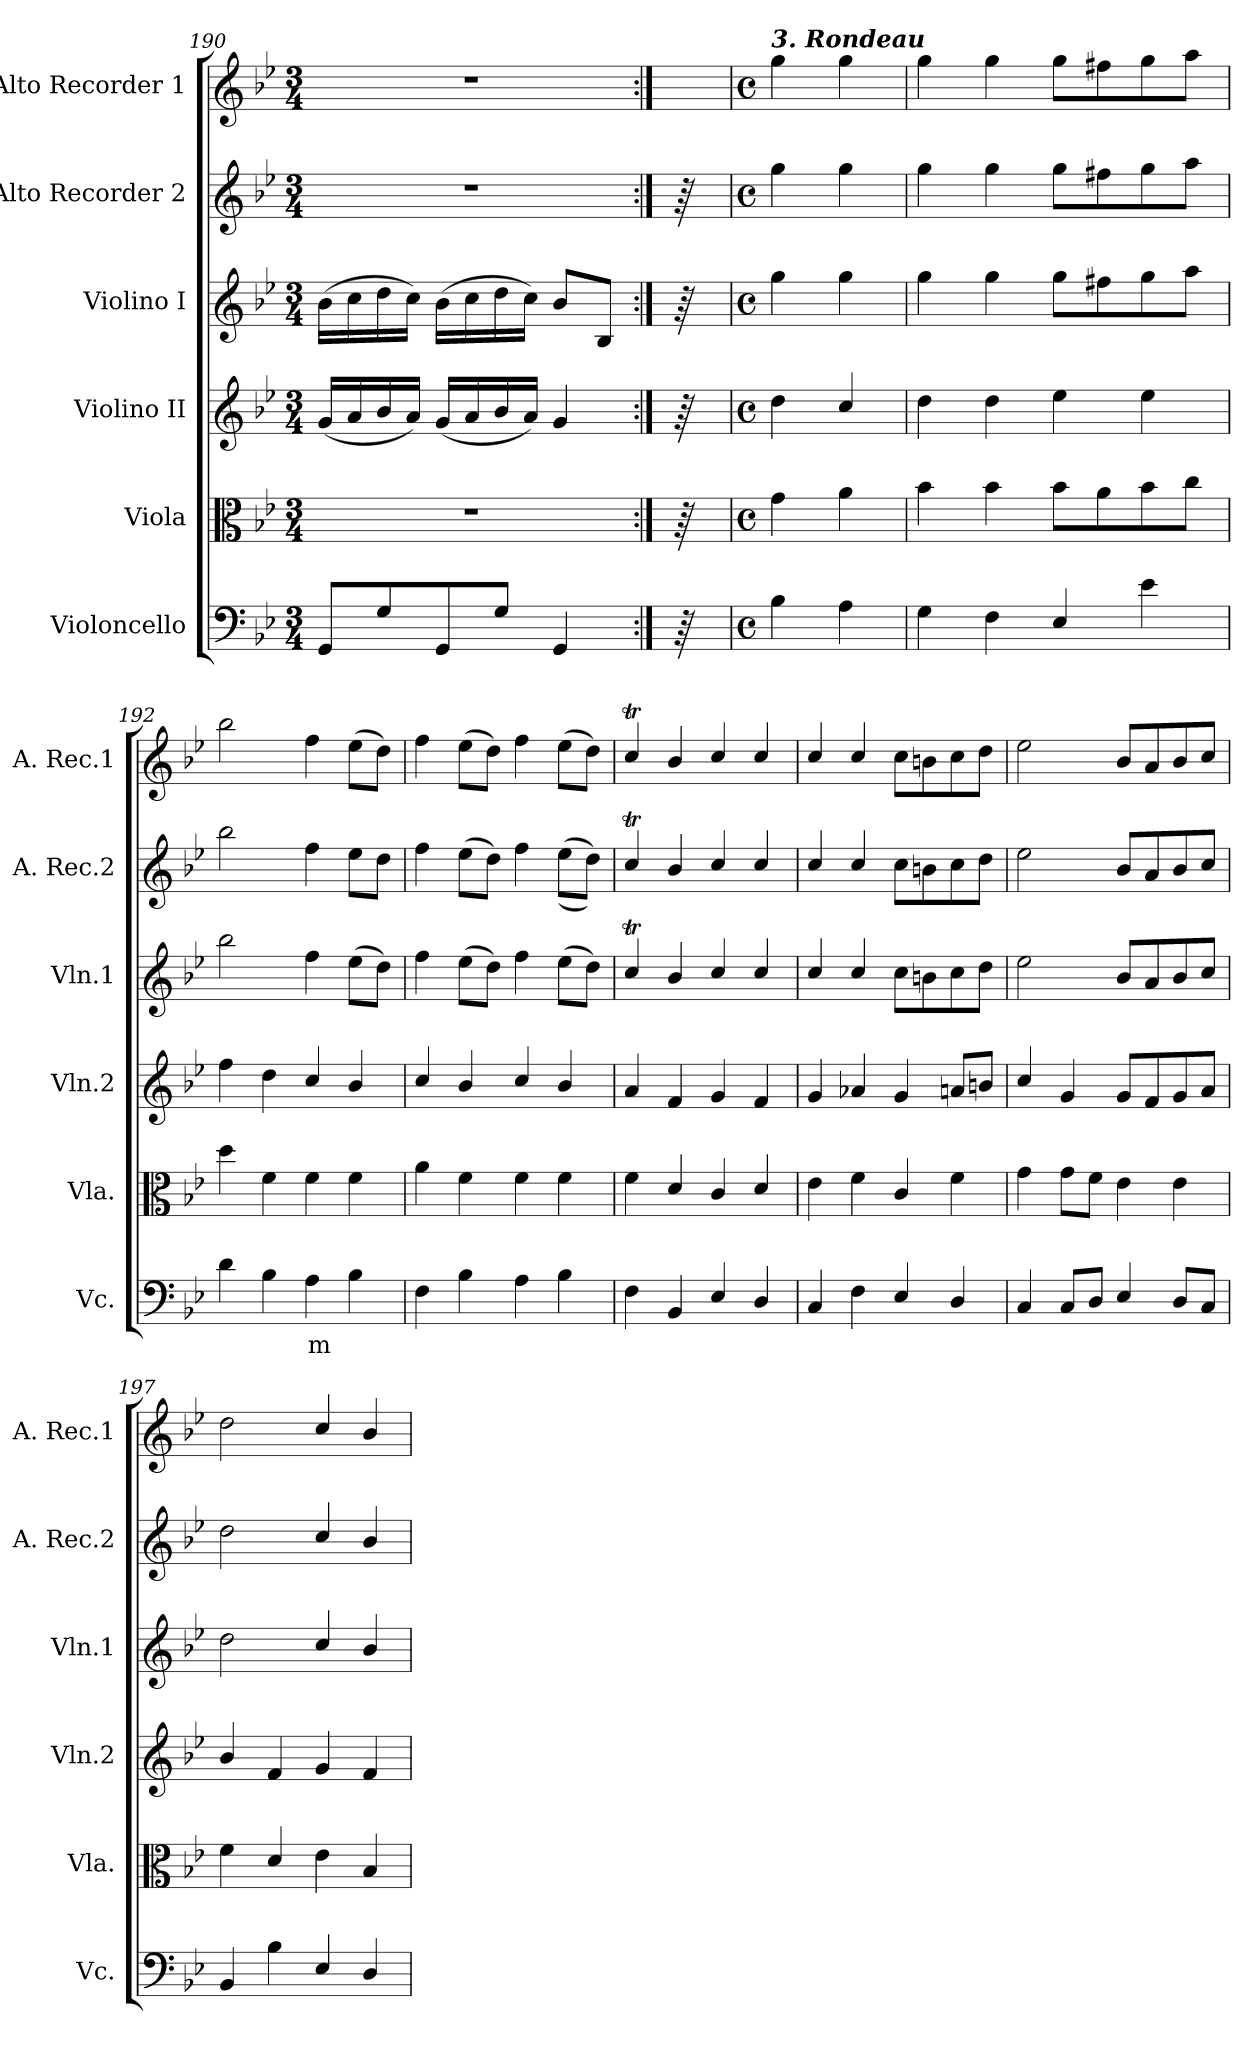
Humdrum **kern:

**kern	**text	**kern	**kern	**kern	**kern	**kern
*part6	*part6	*part5	*part4	*part3	*part2	*part1
*staff6	*staff6	*staff5	*staff4	*staff3	*staff2	*staff1
*I"Violoncello	*	*I"Viola	*I"Violino II	*I"Violino I	*I"Alto Recorder 2	*I"Alto Recorder 1
*I'Vc.	*	*I'Vla.	*I'Vln.2	*I'Vln.1	*I'A. Rec.2	*I'A. Rec.1
*clefF4	*	*clefC3	*clefG2	*clefG2	*clefG2	*clefG2
*k[b-e-]	*	*k[b-e-]	*k[b-e-]	*k[b-e-]	*k[b-e-]	*k[b-e-]
*M3/4	*	*M3/4	*M3/4	*M3/4	*M3/4	*M3/4
=190	=190	=190	=190	=190	=190	=190
8GG/L	.	2.r	(16g/LL	(16b-\LL	2.r	2.r
.	.	.	16a/	16cc\	.	.
8G/	.	.	16b-/	16dd\	.	.
.	.	.	16a/JJ)	16cc\JJ)	.	.
8GG/	.	.	(16g/LL	(16b-\LL	.	.
.	.	.	16a/	16cc\	.	.
8G/J	.	.	16b-/	16dd\	.	.
.	.	.	16a/JJ)	16cc\JJ)	.	.
4GG/	.	.	4g/	8b-/L	.	.
.	.	.	.	8B-/J	.	.
=190X2:|!	=190X2:|!	=190X2:|!	=190X2:|!	=190X2:|!	=190X2:|!	=190X2:|!
64r	.	64r	64r	64r	64r	64ryy
!!LO:PB:g=z
=190X3	=190X3	=190X3	=190X3	=190X3	=190X3	=190X3
*M4/4	*	*M4/4	*M4/4	*M4/4	*M4/4	*M4/4
*met(c)	*	*met(c)	*met(c)	*met(c)	*met(c)	*met(c)
*	*	*	*	*	*	*MM140
!	!	!	!	!	!	!LO:TX:a:Bi:t=3. Rondeau
4B-\	.	4g\	4dd\	4gg\	4gg\	4gg\
4A\	.	4a\	4cc/	4gg\	4gg\	4gg\
=191	=191	=191	=191	=191	=191	=191
4G\	.	4b-\	4dd\	4gg\	4gg\	4gg\
4F\	.	4b-\	4dd\	4gg\	4gg\	4gg\
4E-/	.	8b-\L	4ee-\	8gg\L	8gg\L	8gg\L
.	.	8a\	.	8ff#X\	8ff#X\	8ff#X\
4e-\	.	8b-\	4ee-\	8gg\	8gg\	8gg\
.	.	8cc\J	.	8aa\J	8aa\J	8aa\J
=192	=192	=192	=192	=192	=192	=192
4d\	.	4dd\	4ff\	2bb-\	2bb-\	2bb-\
4B-\	.	4f\	4dd\	.	.	.
!	!LO:LY:b	!	!	!	!	!
4A\	m	4f\	4cc/	4ff\	4ff\	4ff\
4B-\	.	4f\	4b-/	(>8ee-\L	8ee-\L	(>8ee-\L
.	.	.	.	8dd\J)	8dd\J	8dd\J)
=193	=193	=193	=193	=193	=193	=193
4F\	.	4a\	4cc/	4ff\	4ff\	4ff\
4B-\	.	4f\	4b-/	(8ee-\L	(>8ee-\L	(>8ee-\L
.	.	.	.	8dd\J)	8dd\J)	8dd\J)
4A\	.	4f\	4cc/	4ff\	4ff\	4ff\
4B-\	.	4f\	4b-/	(8ee-\L	(>(>8ee-\L	(>8ee-\L
.	.	.	.	8dd\J)	8dd\J))	8dd\J)
=194	=194	=194	=194	=194	=194	=194
4F\	.	4f\	4a/	4ccT/	4ccT/	4ccT/
4BB-/	.	4d/	4f/	4b-/	4b-/	4b-/
4E-/	.	4c/	4g/	4cc/	4cc/	4cc/
4D/	.	4d/	4f/	4cc/	4cc/	4cc/
=195	=195	=195	=195	=195	=195	=195
4C/	.	4e-\	4g/	4cc/	4cc/	4cc/
4F\	.	4f\	4a-X/	4cc/	4cc/	4cc/
4E-/	.	4c/	4g/	8cc\L	8cc\L	8cc\L
.	.	.	.	8bn\	8bn\	8bn\
4D/	.	4f\	8an/L	8cc\	8cc\	8cc\
.	.	.	8bn/J	8dd\J	8dd\J	8dd\J
=196	=196	=196	=196	=196	=196	=196
4C/	.	4g\	4cc/	2ee-\	2ee-\	2ee-\
8C/L	.	8g\L	4g/	.	.	.
8D/J	.	8f\J	.	.	.	.
4E-/	.	4e-\	8g/L	8b-/L	8b-/L	8b-/L
.	.	.	8f/	8a/	8a/	8a/
8D/L	.	4e-\	8g/	8b-/	8b-/	8b-/
8C/J	.	.	8a/J	8cc/J	8cc/J	8cc/J
=197	=197	=197	=197	=197	=197	=197
4BB-/	.	4f\	4b-/	2dd\	2dd\	2dd\
4B-\	.	4d/	4f/	.	.	.
4E-/	.	4e-\	4g/	4cc/	4cc/	4cc/
4D/	.	4B-/	4f/	4b-/	4b-/	4b-/
=	=	=	=	=	=	=
*-	*-	*-	*-	*-	*-	*-
